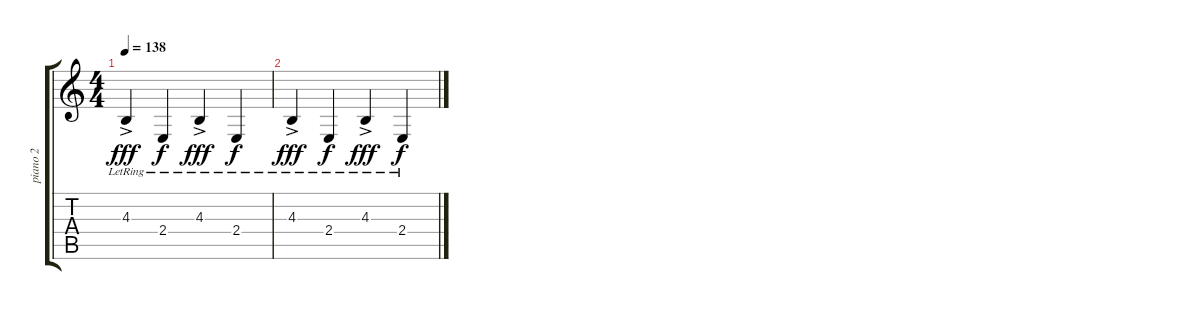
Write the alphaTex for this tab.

\track ("piano 2" "piano 2") {instrument brightacousticpiano}
\staff {score tabs}
\tuning (E4 B3 G3 D3 A2 E2) {hide}
\ts (4 4)
\tempo 138
\clef g2
\ks c
4.3{ac lr}.4{dy fff} 2.4{lr}.4{dy f} 4.3{ac lr}.4{dy fff} 2.4{lr}.4{dy f} |
4.3{ac lr}.4{dy fff} 2.4{lr}.4{dy f} 4.3{ac lr}.4{dy fff} 2.4{lr}.4{dy f}
